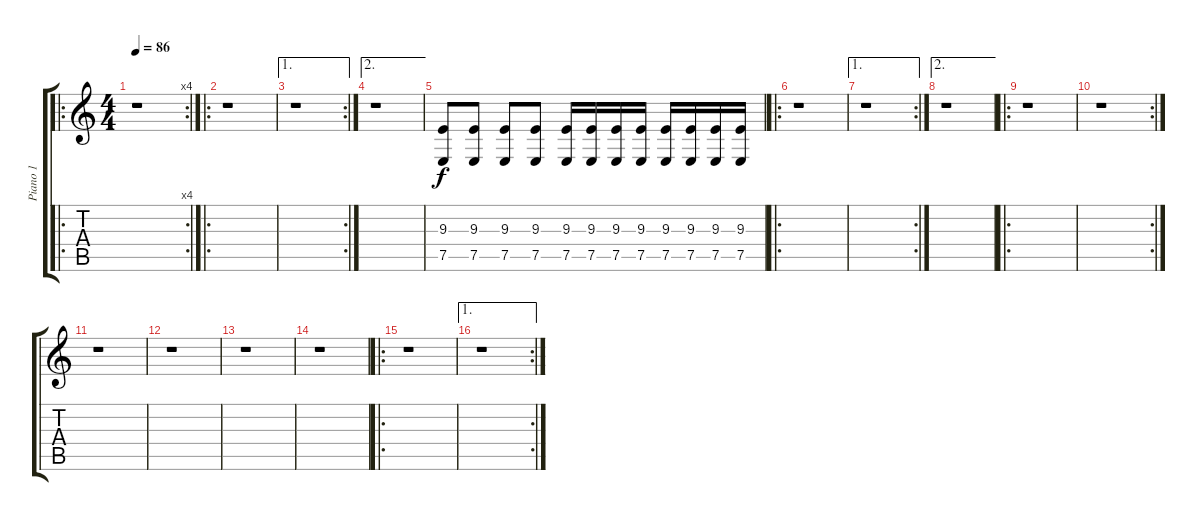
\track ("Piano 1" "Piano 1") {instrument honkytonkpiano}
\staff {score tabs}
\tuning (E4 B3 G3 D3 A2 E2) {hide}
\ro
\rc 4
\ts (4 4)
\tempo 86
\clef g2
\ks c
r.1{dy f instrument honkytonkpiano} |
\ro
r.1 |
\ae 1
\rc 2
r.1 |
\ae 2
r.1 |
(9.3 7.5).8 (9.3 7.5).8 (9.3 7.5).8 (9.3 7.5).8 (9.3 7.5).16 (9.3 7.5).16 (9.3 7.5).16 (9.3 7.5).16 (9.3 7.5).16 (9.3 7.5).16 (9.3 7.5).16 (9.3 7.5).16 |
\ro
r.1 |
\ae 1
\rc 2
r.1 |
\ae 2
r.1 |
\ro
r.1 |
\rc 2
r.1 |
r.1 |
r.1 |
r.1 |
r.1 |
\ro
r.1 |
\ae 1
\rc 2
r.1
